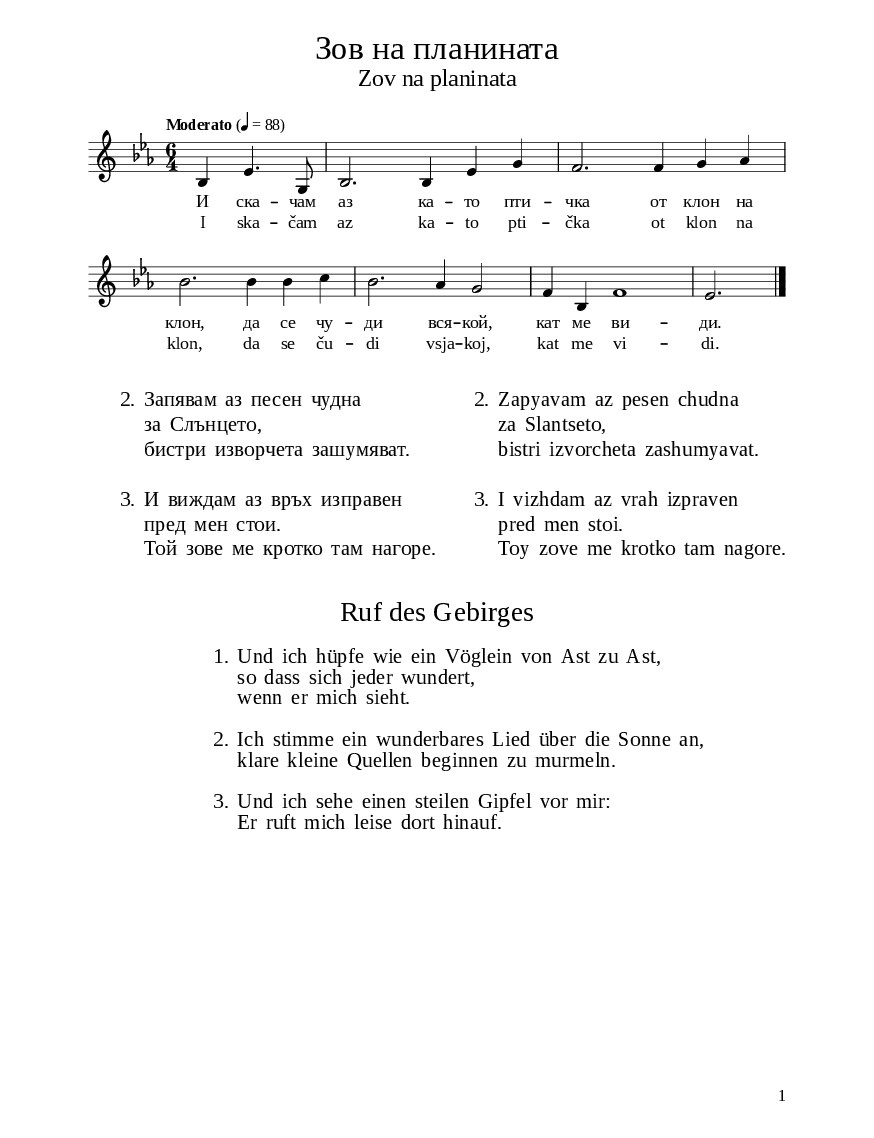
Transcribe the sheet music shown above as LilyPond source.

\version "2.24.1"

% include paper part and global functions
\include "include/globals.ily"

\bookpart {
  \label #'ref112_2
  \tocItem \markup "Зов на планината – Zov na planinata"
  \include "include/bookpart-paper.ily"
  \score {
    \include "include/score-layout.ily"


    \new Voice \relative c' {

      \clef treble
      \key es \major
      \time 6/4
      \tempoFunc "Moderato" 4 "88"
      \autoBeamOff
      \partial 2.
      bes4 
      es4.  g,8 | 
      bes2.  bes4  es4 g4 | 
      f2.  f4  g4 as4 \break |
      bes2.  bes4  bes4 c4 | bes2.
      as4  g2 | f4  bes,4 f'1 | es2. \bar "|."
    }

    \addlyrics {
      И ска -- чам аз ка -- то пти -- чка от клон на клон, да се чу -- ди вся -- кой, кат ме ви -- ди.
    }
   
    \addlyrics {
      I ska -- čam az ka -- to pti -- čka ot klon na klon, da se ču -- di vsja -- koj, kat me vi -- di.
    }

    \header {
      title = \titleFunc "Зов на планината" "Zov na planinata"
    }

    \midi{}

  } % score
   %\markup \dc-two "D.C.""con repitione"

  \markup \fontsize #bgCoupletFontSize {
    \hspace #3
    \override #`(baseline-skip . ,bgCoupletBaselineSkip)
    \column {
      \line {  2. Запявам аз  песен чудна}
      \line {   "   "  за Слънцето,}
      \line {   "   "  бистри изворчета зашумяват.}
      \line {   "   " }
      \line {3. И виждам аз връх изправен}
      \line {   "   " пред мен стои.}
      \line {   "   " Той зове ме кротко там нагоре.}
    }

    \hspace #3
    \override #`(baseline-skip . ,bgCoupletBaselineSkip)
    \column {
      \line {  2. Zapyavam az  pesen chudna}
      \line {   "   "  za Slantseto,}
      \line {   "   "  bistri izvorcheta zashumyavat.}
      \line {   "   " }
      \line {3. I vizhdam az vrah izpraven}
      \line {   "   " pred men stoi.}
      \line {   "   " Toy zove me krotko tam nagore.}
    } %column
  } % markup

 
  

  % include foreign translation(s) of the song

  \markup \empty-two
  \version "2.24.1"

\markup \fill-line { \fontsize #deTitleFontSize "Ruf des Gebirges" }
\markup \null
\markup \null
\markup \fontsize #deCoupletFontSize {
  \hspace #12
  \override #`(baseline-skip . ,deCoupletBaselineSkip)

  \column {
    \line { 1. Und ich hüpfe wie ein Vöglein von Ast zu Ast, }

  \line {   "   "  so dass sich jeder wundert, }

   \line {   "   "  wenn er mich sieht.}
     \line { " "}

    \line { 2.  Ich stimme ein wunderbares Lied über die Sonne an,}

     \line {   "   "  klare kleine Quellen beginnen zu murmeln.}
    \line { " "}

    \line { 3. Und ich sehe einen steilen Gipfel vor mir:}

   \line {   "   "  Er ruft mich leise dort hinauf. }


  }


}


} % bookpart
